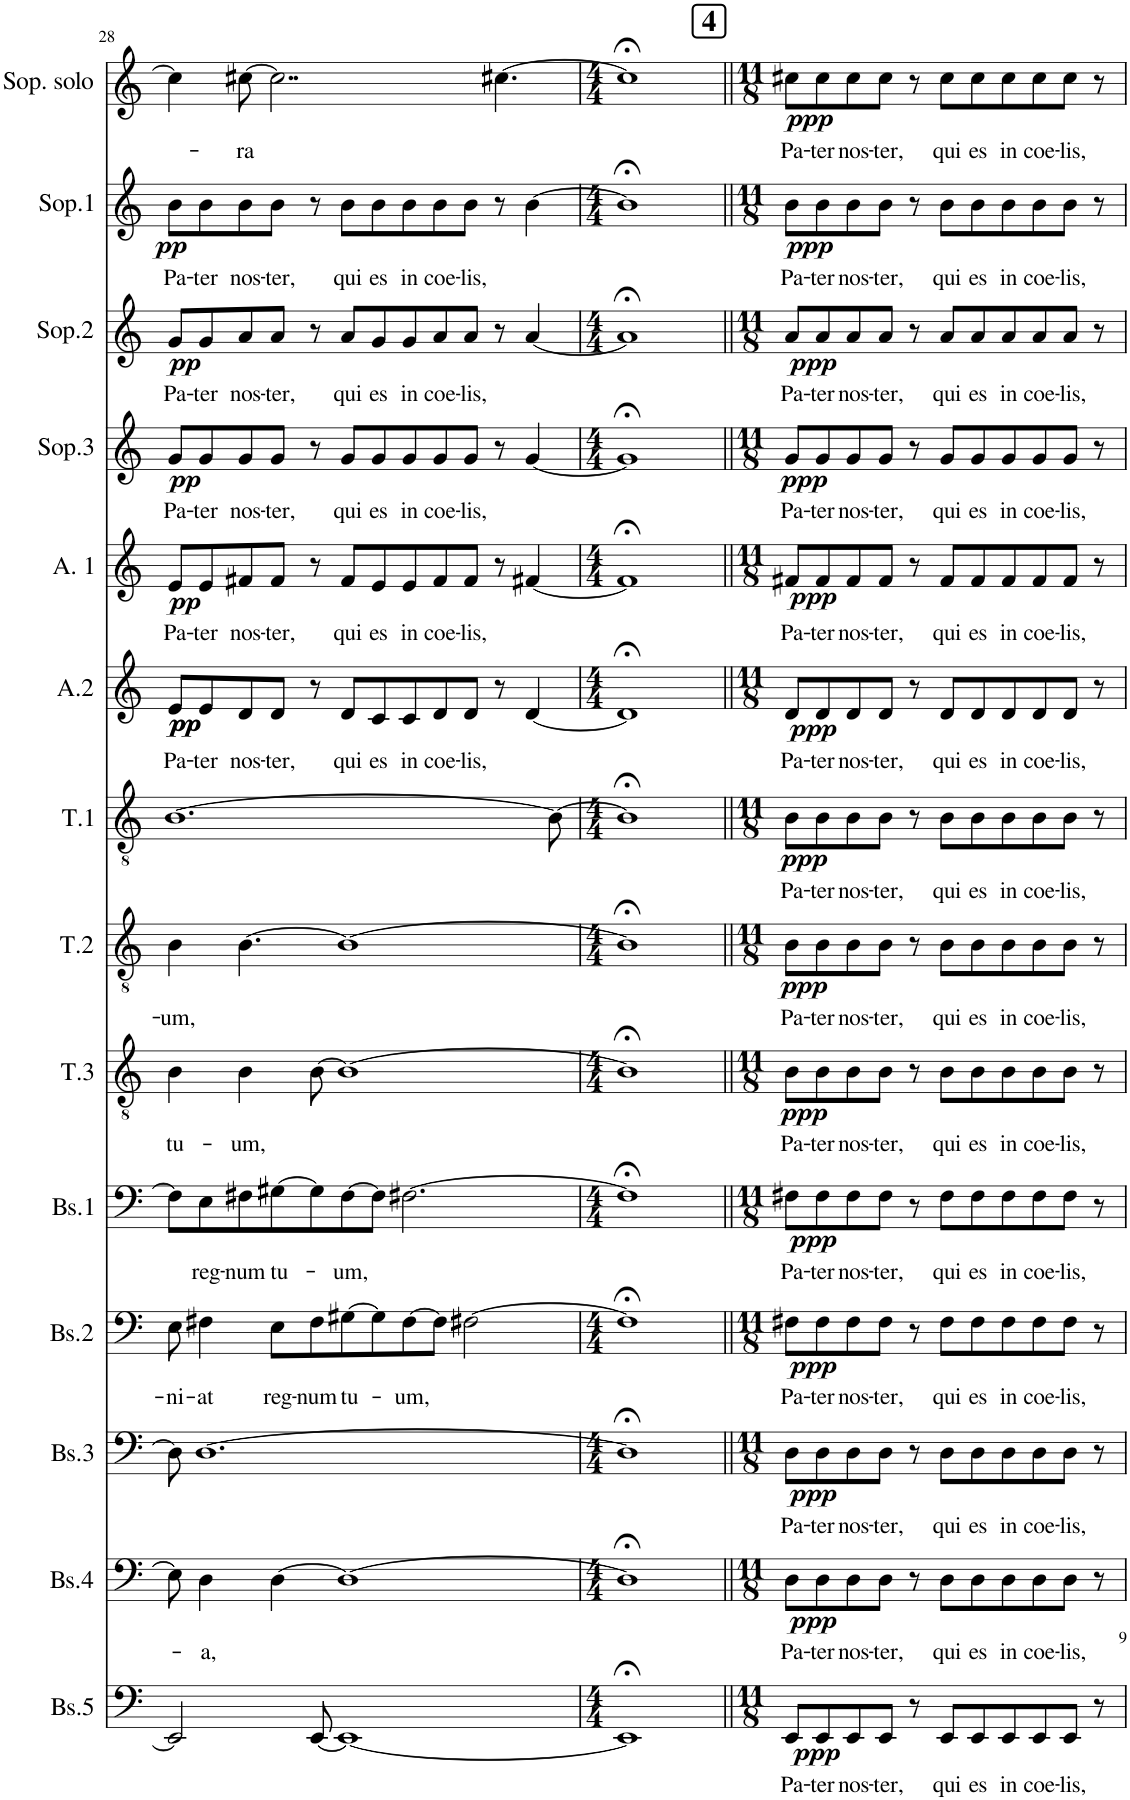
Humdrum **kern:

**kern	**text	**dynam	**kern	**text	**dynam	**kern	**text	**dynam	**kern	**text	**dynam	**kern	**text	**dynam	**kern	**text	**dynam	**kern	**text	**dynam	**kern	**text	**dynam	**kern	**text	**dynam	**kern	**text	**dynam	**kern	**text	**dynam	**kern	**text	**dynam	**kern	**text	**dynam	**kern	**text	**dynam
*part14	*part14	*part14	*part13	*part13	*part13	*part12	*part12	*part12	*part11	*part11	*part11	*part10	*part10	*part10	*part9	*part9	*part9	*part8	*part8	*part8	*part7	*part7	*part7	*part6	*part6	*part6	*part5	*part5	*part5	*part4	*part4	*part4	*part3	*part3	*part3	*part2	*part2	*part2	*part1	*part1	*part1
*staff14	*staff14	*staff14	*staff13	*staff13	*staff13	*staff12	*staff12	*staff12	*staff11	*staff11	*staff11	*staff10	*staff10	*staff10	*staff9	*staff9	*staff9	*staff8	*staff8	*staff8	*staff7	*staff7	*staff7	*staff6	*staff6	*staff6	*staff5	*staff5	*staff5	*staff4	*staff4	*staff4	*staff3	*staff3	*staff3	*staff2	*staff2	*staff2	*staff1	*staff1	*staff1
*I"Bas 5	*	*	*I"Bas 4	*	*	*I"Bas 3	*	*	*I"Bas 2	*	*	*I"Bas 1	*	*	*I"Tenor 3	*	*	*I"Tenor 2	*	*	*I"Tenor 1	*	*	*I"Alt 2	*	*	*I"Alt 1	*	*	*I"Sopraan 3	*	*	*I"Sopraan 2	*	*	*I"Sopraan 1	*	*	*I"Sopraan solo	*	*
*I'Bs.5	*	*	*I'Bs.4	*	*	*I'Bs.3	*	*	*I'Bs.2	*	*	*I'Bs.1	*	*	*I'T.3	*	*	*I'T.2	*	*	*I'T.1	*	*	*I'A.2	*	*	*I'A. 1	*	*	*I'Sop.3	*	*	*I'Sop.2	*	*	*I'Sop.1	*	*	*I'Sop. solo	*	*
!!LO:PB:g=z
*clefF4	*	*	*clefF4	*	*	*clefF4	*	*	*clefF4	*	*	*clefF4	*	*	*clefGv2	*	*	*clefGv2	*	*	*clefGv2	*	*	*clefG2	*	*	*clefG2	*	*	*clefG2	*	*	*clefG2	*	*	*clefG2	*	*	*clefG2	*	*
*k[]	*	*	*k[]	*	*	*k[]	*	*	*k[]	*	*	*k[]	*	*	*k[]	*	*	*k[]	*	*	*k[]	*	*	*k[]	*	*	*k[]	*	*	*k[]	*	*	*k[]	*	*	*k[]	*	*	*k[]	*	*
*M13/8	*	*	*M13/8	*	*	*M13/8	*	*	*M13/8	*	*	*M13/8	*	*	*M13/8	*	*	*M13/8	*	*	*M13/8	*	*	*M13/8	*	*	*M13/8	*	*	*M13/8	*	*	*M13/8	*	*	*M13/8	*	*	*M13/8	*	*
=28	=28	=28	=28	=28	=28	=28	=28	=28	=28	=28	=28	=28	=28	=28	=28	=28	=28	=28	=28	=28	=28	=28	=28	=28	=28	=28	=28	=28	=28	=28	=28	=28	=28	=28	=28	=28	=28	=28	=28	=28	=28
!	!	!	!	!	!	!	!	!	!	!LO:LY:b	!	!	!	!	!	!LO:LY:b	!	!	!LO:LY:b	!	!	!	!	!	!LO:LY:b	!LO:DY:b	!	!LO:LY:b	!	!	!LO:LY:b	!	!	!LO:LY:b	!	!	!LO:LY:b	!	!	!	!
!	!	!	!	!	!	!	!	!	!	!	!	!	!	!	!	!	!	!	!	!	!	!	!	!	!	!LO:DY:n=1:b	!	!	!LO:DY:b	!	!	!LO:DY:b	!	!	!LO:DY:b	!	!	!LO:DY:b	!	!	!
2EE/]	.	.	8E\]	.	.	8D\]	.	.	8E\	-ni-	.	8F#\L]	.	.	4B\	tu-	.	4B\	-um,	.	[1.B	.	.	8e/L	Pa-	pp pp	8e/L	Pa-	pp	8g/L	Pa-	pp	8g/L	Pa-	pp	8b\L	Pa-	pp	4cc#\]	.	.
!	!	!	!	!LO:LY:b	!	!	!	!	!	!LO:LY:b	!	!	!LO:LY:b	!	!	!	!	!	!	!	!	!	!	!	!LO:LY:b	!	!	!LO:LY:b	!	!	!LO:LY:b	!	!	!LO:LY:b	!	!	!LO:LY:b	!	!	!	!
.	.	.	4D\	-a,	.	[1.D	.	.	4F#X\	-at	.	8E\	reg-	.	.	.	.	.	.	.	.	.	.	8e/	-ter	.	8e/	-ter	.	8g/	-ter	.	8g/	-ter	.	8b\	-ter	.	.	.	.
!	!	!	!	!	!	!	!	!	!	!	!	!	!LO:LY:b	!	!	!LO:LY:b	!	!	!	!	!	!	!	!	!LO:LY:b	!	!	!LO:LY:b	!	!	!LO:LY:b	!	!	!LO:LY:b	!	!	!LO:LY:b	!	!	!LO:LY:b	!
.	.	.	.	.	.	.	.	.	.	.	.	8F#X\	-num	.	4B\	-um,	.	[4.B\	.	.	.	.	.	8d/	nos-	.	8f#X/	nos-	.	8g/	nos-	.	8a/	nos-	.	8b\	nos-	.	[8cc#X\	-ra	.
!	!	!	!	!	!	!	!	!	!	!LO:LY:b	!	!	!LO:LY:b	!	!	!	!	!	!	!	!	!	!	!	!LO:LY:b	!	!	!LO:LY:b	!	!	!LO:LY:b	!	!	!LO:LY:b	!	!	!LO:LY:b	!	!	!	!
.	.	.	[4D\	.	.	.	.	.	8E\L	reg-	.	[8G#X\	tu-	.	.	.	.	.	.	.	.	.	.	8d/J	-ter,	.	8f#/J	-ter,	.	8g/J	-ter,	.	8a/J	-ter,	.	8b\J	-ter,	.	2..cc#\]	.	.
!	!	!	!	!	!	!	!	!	!	!LO:LY:b	!	!	!	!	!	!	!	!	!	!	!	!	!	!	!	!	!	!	!	!	!	!	!	!	!	!	!	!	!	!	!
[8EE/	.	.	.	.	.	.	.	.	8F#\	-num	.	8G#\]	.	.	[8B\	.	.	.	.	.	.	.	.	8r	.	.	8r	.	.	8r	.	.	8r	.	.	8r	.	.	.	.	.
!	!	!	!	!	!	!	!	!	!	!LO:LY:b	!	!	!LO:LY:b	!	!	!	!	!	!	!	!	!	!	!	!LO:LY:b	!	!	!LO:LY:b	!	!	!LO:LY:b	!	!	!LO:LY:b	!	!	!LO:LY:b	!	!	!	!
1EE_	.	.	1D_	.	.	.	.	.	[8G#X\	tu-	.	[8F#\	-um,	.	1B_	.	.	1B_	.	.	.	.	.	8d/L	qui	.	8f#/L	qui	.	8g/L	qui	.	8a/L	qui	.	8b\L	qui	.	.	.	.
!	!	!	!	!	!	!	!	!	!	!	!	!	!	!	!	!	!	!	!	!	!	!	!	!	!LO:LY:b	!	!	!LO:LY:b	!	!	!LO:LY:b	!	!	!LO:LY:b	!	!	!LO:LY:b	!	!	!	!
.	.	.	.	.	.	.	.	.	8G#\]	.	.	8F#\J]	.	.	.	.	.	.	.	.	.	.	.	8c/	es	.	8e/	es	.	8g/	es	.	8g/	es	.	8b\	es	.	.	.	.
!	!	!	!	!	!	!	!	!	!	!LO:LY:b	!	!	!	!	!	!	!	!	!	!	!	!	!	!	!LO:LY:b	!	!	!LO:LY:b	!	!	!LO:LY:b	!	!	!LO:LY:b	!	!	!LO:LY:b	!	!	!	!
.	.	.	.	.	.	.	.	.	[8F#\	-um,	.	[2.F#X\	.	.	.	.	.	.	.	.	.	.	.	8c/	in	.	8e/	in	.	8g/	in	.	8g/	in	.	8b\	in	.	.	.	.
!	!	!	!	!	!	!	!	!	!	!	!	!	!	!	!	!	!	!	!	!	!	!	!	!	!LO:LY:b	!	!	!LO:LY:b	!	!	!LO:LY:b	!	!	!LO:LY:b	!	!	!LO:LY:b	!	!	!	!
.	.	.	.	.	.	.	.	.	8F#\J]	.	.	.	.	.	.	.	.	.	.	.	.	.	.	8d/	coe-	.	8f#/	coe-	.	8g/	coe-	.	8a/	coe-	.	8b\	coe-	.	.	.	.
!	!	!	!	!	!	!	!	!	!	!	!	!	!	!	!	!	!	!	!	!	!	!	!	!	!LO:LY:b	!	!	!LO:LY:b	!	!	!LO:LY:b	!	!	!LO:LY:b	!	!	!LO:LY:b	!	!	!	!
.	.	.	.	.	.	.	.	.	[2F#X\	.	.	.	.	.	.	.	.	.	.	.	.	.	.	8d/J	-lis,	.	8f#/J	-lis,	.	8g/J	-lis,	.	8a/J	-lis,	.	8b\J	-lis,	.	.	.	.
.	.	.	.	.	.	.	.	.	.	.	.	.	.	.	.	.	.	.	.	.	.	.	.	8r	.	.	8r	.	.	8r	.	.	8r	.	.	8r	.	.	[4.cc#X\	.	.
.	.	.	.	.	.	.	.	.	.	.	.	.	.	.	.	.	.	.	.	.	.	.	.	[4d/	.	.	[4f#X/	.	.	[4g/	.	.	[4a/	.	.	[4b\	.	.	.	.	.
.	.	.	.	.	.	.	.	.	.	.	.	.	.	.	.	.	.	.	.	.	8B\_	.	.	.	.	.	.	.	.	.	.	.	.	.	.	.	.	.	.	.	.
=29	=29	=29	=29	=29	=29	=29	=29	=29	=29	=29	=29	=29	=29	=29	=29	=29	=29	=29	=29	=29	=29	=29	=29	=29	=29	=29	=29	=29	=29	=29	=29	=29	=29	=29	=29	=29	=29	=29	=29	=29	=29
*M4/4	*	*	*M4/4	*	*	*M4/4	*	*	*M4/4	*	*	*M4/4	*	*	*M4/4	*	*	*M4/4	*	*	*M4/4	*	*	*M4/4	*	*	*M4/4	*	*	*M4/4	*	*	*M4/4	*	*	*M4/4	*	*	*M4/4	*	*
1EE;<]	.	.	1D;<]	.	.	1D;<]	.	.	1F#;<]	.	.	1F#;<]	.	.	1B;<]	.	.	1B;<]	.	.	1B;<]	.	.	1d;<]	.	.	1f#;<]	.	.	1g;<]	.	.	1a;<]	.	.	1b;<]	.	.	1cc#;<]	.	.
!!LO:REH:place=s1:a:B:cj:fs=14:t=4
=30||	=30||	=30||	=30||	=30||	=30||	=30||	=30||	=30||	=30||	=30||	=30||	=30||	=30||	=30||	=30||	=30||	=30||	=30||	=30||	=30||	=30||	=30||	=30||	=30||	=30||	=30||	=30||	=30||	=30||	=30||	=30||	=30||	=30||	=30||	=30||	=30||	=30||	=30||	=30||	=30||	=30||
*M11/8	*	*	*M11/8	*	*	*M11/8	*	*	*M11/8	*	*	*M11/8	*	*	*M11/8	*	*	*M11/8	*	*	*M11/8	*	*	*M11/8	*	*	*M11/8	*	*	*M11/8	*	*	*M11/8	*	*	*M11/8	*	*	*M11/8	*	*
!	!LO:LY:b	!LO:DY:b	!	!LO:LY:b	!LO:DY:b	!	!LO:LY:b	!LO:DY:b	!	!LO:LY:b	!LO:DY:b	!	!LO:LY:b	!LO:DY:b	!	!LO:LY:b	!LO:DY:b	!	!LO:LY:b	!LO:DY:b	!	!LO:LY:b	!LO:DY:b	!	!LO:LY:b	!LO:DY:b	!	!LO:LY:b	!LO:DY:b	!	!LO:LY:b	!LO:DY:b	!	!LO:LY:b	!LO:DY:b	!	!LO:LY:b	!LO:DY:b	!	!LO:LY:b	!LO:DY:b
8EE/L	Pa-	ppp	8D\L	Pa-	ppp	8D\L	Pa-	ppp	8F#X\L	Pa-	ppp	8F#X\L	Pa-	ppp	8B\L	Pa-	ppp	8B\L	Pa-	ppp	8B\L	Pa-	ppp	8d/L	Pa-	ppp	8f#X/L	Pa-	ppp	8g/L	Pa-	ppp	8a/L	Pa-	ppp	8b\L	Pa-	ppp	8cc#X\L	Pa-	ppp
!	!LO:LY:b	!	!	!LO:LY:b	!	!	!LO:LY:b	!	!	!LO:LY:b	!	!	!LO:LY:b	!	!	!LO:LY:b	!	!	!LO:LY:b	!	!	!LO:LY:b	!	!	!LO:LY:b	!	!	!LO:LY:b	!	!	!LO:LY:b	!	!	!LO:LY:b	!	!	!LO:LY:b	!	!	!LO:LY:b	!
8EE/	-ter	.	8D\	-ter	.	8D\	-ter	.	8F#\	-ter	.	8F#\	-ter	.	8B\	-ter	.	8B\	-ter	.	8B\	-ter	.	8d/	-ter	.	8f#/	-ter	.	8g/	-ter	.	8a/	-ter	.	8b\	-ter	.	8cc#\	-ter	.
!	!LO:LY:b	!	!	!LO:LY:b	!	!	!LO:LY:b	!	!	!LO:LY:b	!	!	!LO:LY:b	!	!	!LO:LY:b	!	!	!LO:LY:b	!	!	!LO:LY:b	!	!	!LO:LY:b	!	!	!LO:LY:b	!	!	!LO:LY:b	!	!	!LO:LY:b	!	!	!LO:LY:b	!	!	!LO:LY:b	!
8EE/	nos-	.	8D\	nos-	.	8D\	nos-	.	8F#\	nos-	.	8F#\	nos-	.	8B\	nos-	.	8B\	nos-	.	8B\	nos-	.	8d/	nos-	.	8f#/	nos-	.	8g/	nos-	.	8a/	nos-	.	8b\	nos-	.	8cc#\	nos-	.
!	!LO:LY:b	!	!	!LO:LY:b	!	!	!LO:LY:b	!	!	!LO:LY:b	!	!	!LO:LY:b	!	!	!LO:LY:b	!	!	!LO:LY:b	!	!	!LO:LY:b	!	!	!LO:LY:b	!	!	!LO:LY:b	!	!	!LO:LY:b	!	!	!LO:LY:b	!	!	!LO:LY:b	!	!	!LO:LY:b	!
8EE/J	-ter,	.	8D\J	-ter,	.	8D\J	-ter,	.	8F#\J	-ter,	.	8F#\J	-ter,	.	8B\J	-ter,	.	8B\J	-ter,	.	8B\J	-ter,	.	8d/J	-ter,	.	8f#/J	-ter,	.	8g/J	-ter,	.	8a/J	-ter,	.	8b\J	-ter,	.	8cc#\J	-ter,	.
8r	.	.	8r	.	.	8r	.	.	8r	.	.	8r	.	.	8r	.	.	8r	.	.	8r	.	.	8r	.	.	8r	.	.	8r	.	.	8r	.	.	8r	.	.	8r	.	.
!	!LO:LY:b	!	!	!LO:LY:b	!	!	!LO:LY:b	!	!	!LO:LY:b	!	!	!LO:LY:b	!	!	!LO:LY:b	!	!	!LO:LY:b	!	!	!LO:LY:b	!	!	!LO:LY:b	!	!	!LO:LY:b	!	!	!LO:LY:b	!	!	!LO:LY:b	!	!	!LO:LY:b	!	!	!LO:LY:b	!
8EE/L	qui	.	8D\L	qui	.	8D\L	qui	.	8F#\L	qui	.	8F#\L	qui	.	8B\L	qui	.	8B\L	qui	.	8B\L	qui	.	8d/L	qui	.	8f#/L	qui	.	8g/L	qui	.	8a/L	qui	.	8b\L	qui	.	8cc#\L	qui	.
!	!LO:LY:b	!	!	!LO:LY:b	!	!	!LO:LY:b	!	!	!LO:LY:b	!	!	!LO:LY:b	!	!	!LO:LY:b	!	!	!LO:LY:b	!	!	!LO:LY:b	!	!	!LO:LY:b	!	!	!LO:LY:b	!	!	!LO:LY:b	!	!	!LO:LY:b	!	!	!LO:LY:b	!	!	!LO:LY:b	!
8EE/	es	.	8D\	es	.	8D\	es	.	8F#\	es	.	8F#\	es	.	8B\	es	.	8B\	es	.	8B\	es	.	8d/	es	.	8f#/	es	.	8g/	es	.	8a/	es	.	8b\	es	.	8cc#\	es	.
!	!LO:LY:b	!	!	!LO:LY:b	!	!	!LO:LY:b	!	!	!LO:LY:b	!	!	!LO:LY:b	!	!	!LO:LY:b	!	!	!LO:LY:b	!	!	!LO:LY:b	!	!	!LO:LY:b	!	!	!LO:LY:b	!	!	!LO:LY:b	!	!	!LO:LY:b	!	!	!LO:LY:b	!	!	!LO:LY:b	!
8EE/	in	.	8D\	in	.	8D\	in	.	8F#\	in	.	8F#\	in	.	8B\	in	.	8B\	in	.	8B\	in	.	8d/	in	.	8f#/	in	.	8g/	in	.	8a/	in	.	8b\	in	.	8cc#\	in	.
!	!LO:LY:b	!	!	!LO:LY:b	!	!	!LO:LY:b	!	!	!LO:LY:b	!	!	!LO:LY:b	!	!	!LO:LY:b	!	!	!LO:LY:b	!	!	!LO:LY:b	!	!	!LO:LY:b	!	!	!LO:LY:b	!	!	!LO:LY:b	!	!	!LO:LY:b	!	!	!LO:LY:b	!	!	!LO:LY:b	!
8EE/	coe-	.	8D\	coe-	.	8D\	coe-	.	8F#\	coe-	.	8F#\	coe-	.	8B\	coe-	.	8B\	coe-	.	8B\	coe-	.	8d/	coe-	.	8f#/	coe-	.	8g/	coe-	.	8a/	coe-	.	8b\	coe-	.	8cc#\	coe-	.
!	!LO:LY:b	!	!	!LO:LY:b	!	!	!LO:LY:b	!	!	!LO:LY:b	!	!	!LO:LY:b	!	!	!LO:LY:b	!	!	!LO:LY:b	!	!	!LO:LY:b	!	!	!LO:LY:b	!	!	!LO:LY:b	!	!	!LO:LY:b	!	!	!LO:LY:b	!	!	!LO:LY:b	!	!	!LO:LY:b	!
8EE/J	-lis,	.	8D\J	-lis,	.	8D\J	-lis,	.	8F#\J	-lis,	.	8F#\J	-lis,	.	8B\J	-lis,	.	8B\J	-lis,	.	8B\J	-lis,	.	8d/J	-lis,	.	8f#/J	-lis,	.	8g/J	-lis,	.	8a/J	-lis,	.	8b\J	-lis,	.	8cc#\J	-lis,	.
8r	.	.	8r	.	.	8r	.	.	8r	.	.	8r	.	.	8r	.	.	8r	.	.	8r	.	.	8r	.	.	8r	.	.	8r	.	.	8r	.	.	8r	.	.	8r	.	.
=	=	=	=	=	=	=	=	=	=	=	=	=	=	=	=	=	=	=	=	=	=	=	=	=	=	=	=	=	=	=	=	=	=	=	=	=	=	=	=	=	=
*-	*-	*-	*-	*-	*-	*-	*-	*-	*-	*-	*-	*-	*-	*-	*-	*-	*-	*-	*-	*-	*-	*-	*-	*-	*-	*-	*-	*-	*-	*-	*-	*-	*-	*-	*-	*-	*-	*-	*-	*-	*-
